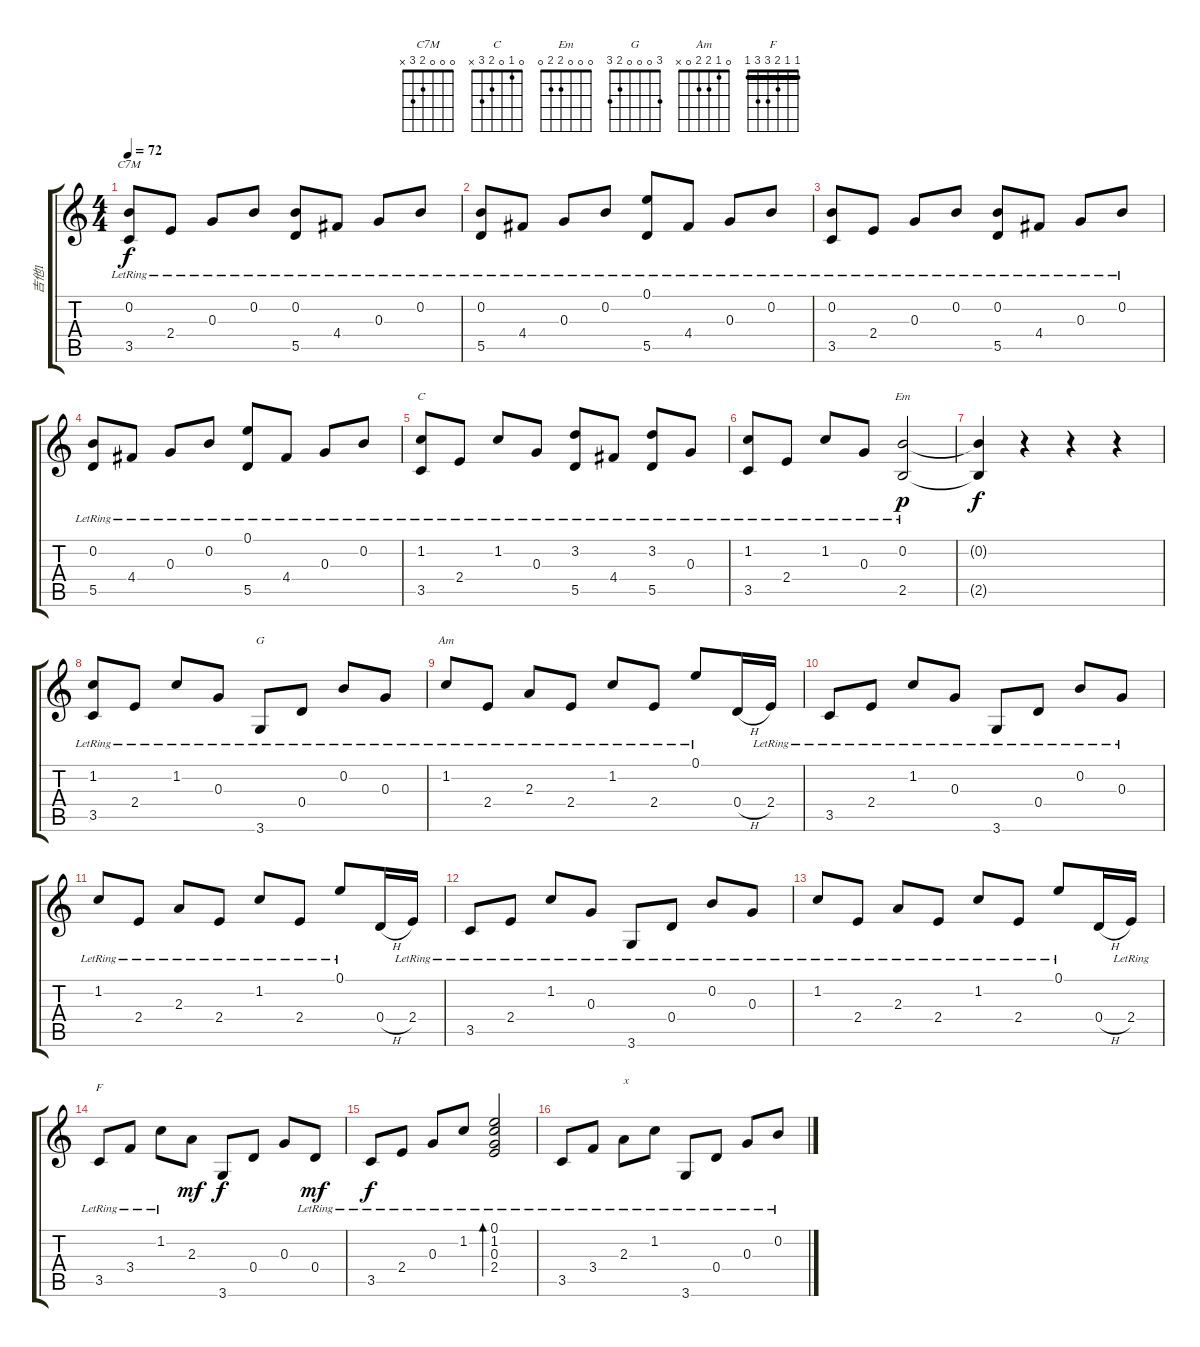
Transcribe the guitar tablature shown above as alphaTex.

\track ("吉他1" "吉他1") {instrument acousticguitarnylon}
\staff {score tabs}
\tuning (E4 B3 G3 D3 A2 E2) {hide}
\chord ("C7M" 0 0 0 2 3 x)
\chord ("C" 0 1 0 2 3 x)
\chord ("Em" 0 0 0 2 2 0)
\chord ("G" 3 0 0 0 2 3)
\chord ("Am" 0 1 2 2 0 x)
\chord ("F" 1 1 2 3 3 1) {barre 1}
\ts (4 4)
\tempo 72
\clef g2
\ks c
(0.2{lr} 3.5{lr}).8{ch "C7M" dy f instrument acousticguitarnylon} 2.4{lr}.8 0.3{lr}.8 0.2{lr}.8 (0.2{lr} 5.5{lr}).8 4.4{lr}.8 0.3{lr}.8 0.2{lr}.8 |
(0.2{lr} 5.5{lr}).8 4.4{lr}.8 0.3{lr}.8 0.2{lr}.8 (0.1{lr} 5.5{lr}).8 4.4{lr}.8 0.3{lr}.8 0.2{lr}.8 |
(0.2{lr} 3.5{lr}).8 2.4{lr}.8 0.3{lr}.8 0.2{lr}.8 (0.2{lr} 5.5{lr}).8 4.4{lr}.8 0.3{lr}.8 0.2{lr}.8 |
(0.2{lr} 5.5{lr}).8 4.4{lr}.8 0.3{lr}.8 0.2{lr}.8 (0.1{lr} 5.5{lr}).8 4.4{lr}.8 0.3{lr}.8 0.2{lr}.8 |
(1.2{lr} 3.5{lr}).8{ch "C"} 2.4{lr}.8 1.2{lr}.8 0.3{lr}.8 (3.2{lr} 5.5{lr}).8 4.4{lr}.8 (3.2{lr} 5.5{lr}).8 0.3{lr}.8 |
(1.2{lr} 3.5{lr}).8 2.4{lr}.8 1.2{lr}.8 0.3{lr}.8 (0.2{lr} 2.5{lr}).2{ch "Em" dy p} |
(0.2{t} 2.5{t}).4{dy f} r.4 r.4 r.4 |
(1.2{lr} 3.5{lr}).8 2.4{lr}.8 1.2{lr}.8 0.3{lr}.8 3.6{lr}.8{ch "G"} 0.4{lr}.8 0.2{lr}.8 0.3{lr}.8 |
1.2{lr}.8{ch "Am"} 2.4{lr}.8 2.3{lr}.8 2.4{lr}.8 1.2{lr}.8 2.4{lr}.8 0.1{lr}.8 0.4{h}.16 2.4{lr}.16 |
3.5{lr}.8 2.4{lr}.8 1.2{lr}.8 0.3{lr}.8 3.6{lr}.8 0.4{lr}.8 0.2{lr}.8 0.3{lr}.8 |
1.2{lr}.8 2.4{lr}.8 2.3{lr}.8 2.4{lr}.8 1.2{lr}.8 2.4{lr}.8 0.1{lr}.8 0.4{h}.16 2.4{lr}.16 |
3.5{lr}.8 2.4{lr}.8 1.2{lr}.8 0.3{lr}.8 3.6{lr}.8 0.4{lr}.8 0.2{lr}.8 0.3{lr}.8 |
1.2{lr}.8 2.4{lr}.8 2.3{lr}.8 2.4{lr}.8 1.2{lr}.8 2.4{lr}.8 0.1{lr}.8 0.4{h}.16 2.4{lr}.16 |
3.5{lr}.8{ch "F"} 3.4{lr}.8 1.2{lr}.8 2.3.8{dy mf} 3.6.8{dy f} 0.4.8 0.3.8 0.4{lr}.8{dy mf} |
3.5{lr}.8{dy f} 2.4{lr}.8 0.3{lr}.8 1.2{lr}.8 (0.1{lr} 1.2{lr} 0.3{lr} 2.4{lr}).2{bd 240} |
3.5{lr}.8 3.4{lr}.8 2.3{lr}.8{txt "x"} 1.2{lr}.8 3.6{lr}.8 0.4{lr}.8 0.3{lr}.8 0.2{lr}.8
